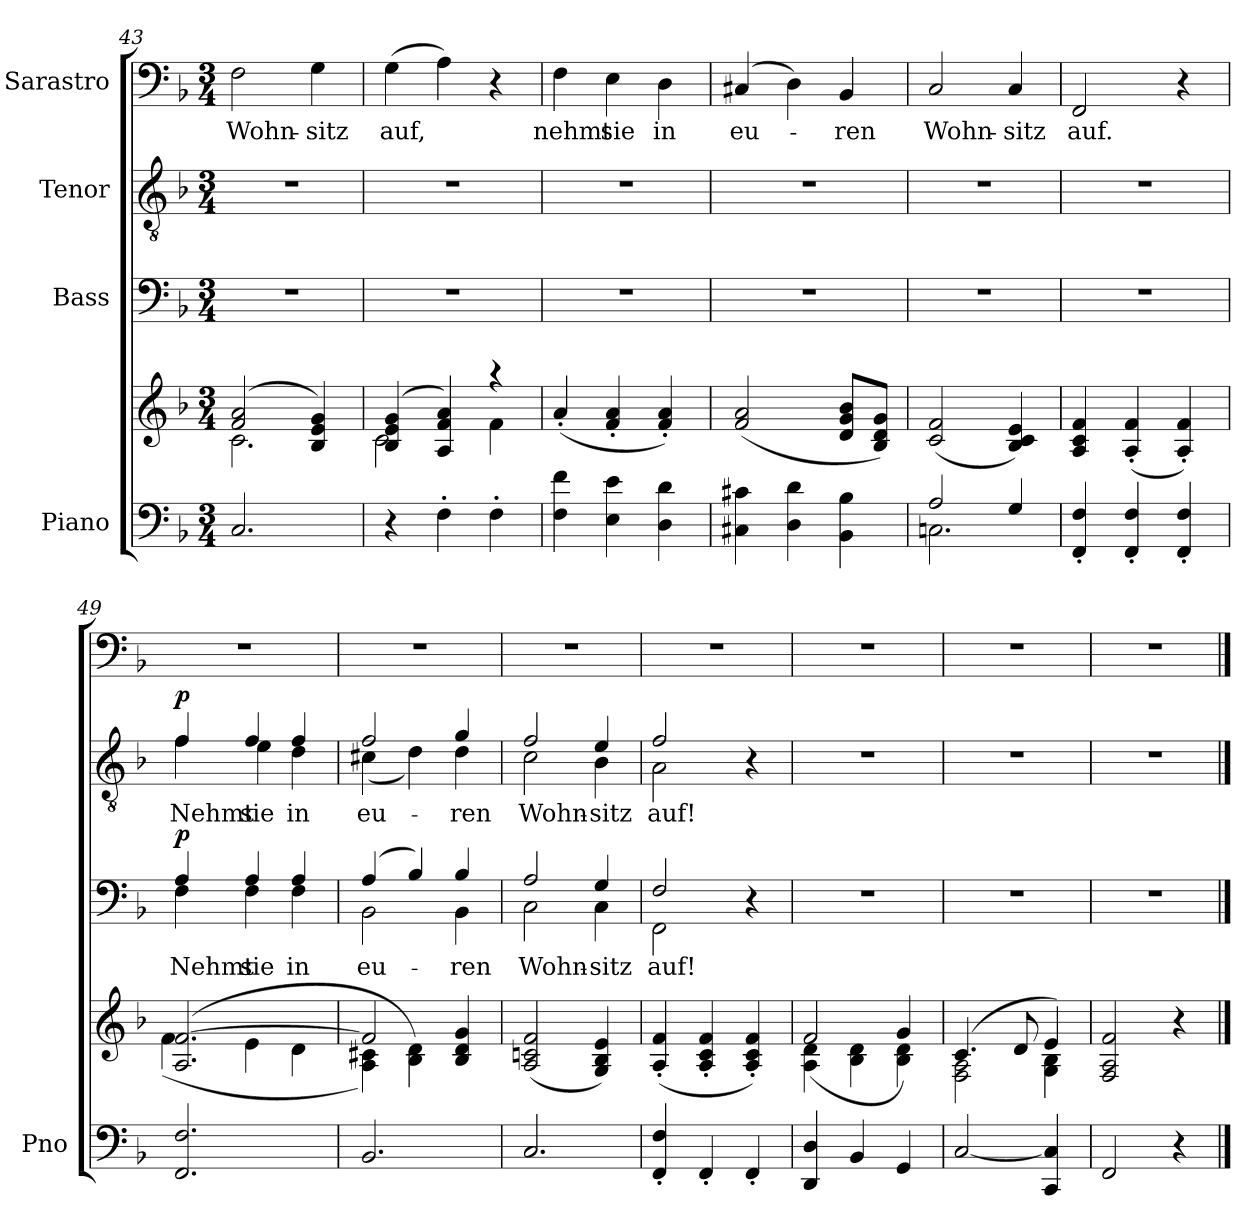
**kern	**kern	**kern	**text	**dynam	**kern	**text	**dynam	**kern	**text
*part4	*part4	*part3	*part3	*part3	*part2	*part2	*part2	*part1	*part1
*staff5	*staff4	*staff3	*staff3	*staff3	*staff2	*staff2	*staff2	*staff1	*staff1
*I"Piano	*	*I"Bass	*	*	*I"Tenor	*	*	*I"Sarastro	*
*I'Pno	*	*	*	*	*	*	*	*	*
!!LO:PB:g=z
*clefF4	*clefG2	*clefF4	*	*	*clefGv2	*	*	*clefF4	*
*k[b-]	*k[b-]	*k[b-]	*	*	*k[b-]	*	*	*k[b-]	*
*F:	*F:	*F:	*	*	*F:	*	*	*F:	*
*M3/4	*M3/4	*M3/4	*	*	*M3/4	*	*	*M3/4	*
=43	=43	=43	=43	=43	=43	=43	=43	=43	=43
*	*^	*	*	*	*	*	*	*	*
!	!	!	!	!	!	!	!	!	!	!LO:LY:b
2.C/	(>2f/ 2a/	2.c\	2.r	.	.	2.r	.	.	2F\	Wohn-
!	!	!	!	!	!	!	!	!	!	!LO:LY:b
.	4B-/ 4e/ 4g/)	.	.	.	.	.	.	.	4G\	-sitz
=44	=44	=44	=44	=44	=44	=44	=44	=44	=44	=44
!	!	!	!	!	!	!	!	!	!	!LO:LY:b
4r	(>4B-/ 4e/ 4g/	2c\	2.r	.	.	2.r	.	.	(>4G\	auf,
4F'\	4A/ 4f/ 4a/)	.	.	.	.	.	.	.	4A\)	.
4F'\	4raa	4f\	.	.	.	.	.	.	4r	.
=45	=45	=45	=45	=45	=45	=45	=45	=45	=45	=45
!	!	!	!	!	!	!	!	!	!	!LO:LY:b
*	*v	*v	*	*	*	*	*	*	*	*
4F\ 4f\	(<4a'/	2.r	.	.	2.r	.	.	4F\	nehmt
!	!	!	!	!	!	!	!	!	!LO:LY:b
4E\ 4e\	4f/' 4a/'	.	.	.	.	.	.	4E\	sie
!	!	!	!	!	!	!	!	!	!LO:LY:b
4D\ 4d\	4f/' 4a/')	.	.	.	.	.	.	4D\	in
=46	=46	=46	=46	=46	=46	=46	=46	=46	=46
!	!	!	!	!	!	!	!	!	!LO:LY:b
4C#X\ 4c#X\	(<2f/ 2a/	2.r	.	.	2.r	.	.	(>4C#X/	eu-
4D\ 4d\	.	.	.	.	.	.	.	4D\)	.
!	!	!	!	!	!	!	!	!	!LO:LY:b
4BB-\ 4B-\	8d/ 8g/ 8b-/L	.	.	.	.	.	.	4BB-/	-ren
.	8B-/ 8d/ 8g/J)	.	.	.	.	.	.	.	.
=47	=47	=47	=47	=47	=47	=47	=47	=47	=47
*^	*	*	*	*	*	*	*	*	*
!	!	!	!	!	!	!	!	!	!	!LO:LY:b
2.Cn\	2A/	(<2c/ 2f/	2.r	.	.	2.r	.	.	2C/	Wohn-
!	!	!	!	!	!	!	!	!	!	!LO:LY:b
.	4G/	4B-/ 4c/ 4e/)	.	.	.	.	.	.	4C/	-sitz
=48	=48	=48	=48	=48	=48	=48	=48	=48	=48	=48
!	!	!	!	!	!	!	!	!	!	!LO:LY:b
*v	*v	*	*	*	*	*	*	*	*	*
4FF/' 4F/'	4A/ 4c/ 4f/	2.r	.	.	2.r	.	.	2FF/	auf.
4FF/' 4F/'	(<4A/' 4f/'	.	.	.	.	.	.	.	.
4FF/' 4F/'	4A/' 4f/')	.	.	.	.	.	.	4r	.
!!LO:LB:g=z
=49	=49	=49	=49	=49	=49	=49	=49	=49	=49
*	*^	*	*	*	*	*	*	*	*
!	!	!	!LO:TX:a:B:t=Priests	!	!	!	!	!	!	!
!	!	!	!	!LO:LY:b	!LO:DY:b	!	!LO:LY:b	!LO:DY:b	!	!
*	*	*	*^	*	*	*^	*	*	*	*
2.FF/ 2.F/	(>2.A/ [2.f/	(<4f\	4A/	4F\	Nehmt	p	4f/	4f\	Nehmt	p	2.r	.
!	!	!	!	!	!LO:LY:b	!	!	!	!LO:LY:b	!	!	!
.	.	4e\	4A/	4F\	sie	.	4f/	4e\	sie	.	.	.
!	!	!	!	!	!LO:LY:b	!	!	!	!LO:LY:b	!	!	!
.	.	4d\	4A/	4F\	in	.	4f/	4d\	in	.	.	.
=50	=50	=50	=50	=50	=50	=50	=50	=50	=50	=50	=50	=50
!	!	!	!	!	!LO:LY:b	!	!	!	!LO:LY:b	!	!	!
2.BB-/	2f/]	4A\ 4c#X\)	(>4A/	2BB-\	eu-	.	2f/	(<4c#X\	eu-	.	2.r	.
.	.	4B-\ 4d\)	4B-/)	.	.	.	.	4d\)	.	.	.	.
!	!	!	!	!	!LO:LY:b	!	!	!	!LO:LY:b	!	!	!
.	4B-/ 4d/ 4g/	4ryy	4B-/	4BB-\	-ren	.	4g/	4d\	-ren	.	.	.
=51	=51	=51	=51	=51	=51	=51	=51	=51	=51	=51	=51	=51
!	!	!	!	!	!LO:LY:b	!	!	!	!LO:LY:b	!	!	!
*	*v	*v	*	*	*	*	*	*	*	*	*	*
2.C/	(<2A/ 2cn/ 2f/	2A/	2C\	Wohn-	.	2f/	2c\	Wohn-	.	2.r	.
!	!	!	!	!LO:LY:b	!	!	!	!LO:LY:b	!	!	!
.	4G/ 4B-/ 4e/)	4G/	4C\	-sitz	.	4e/	4B-\	-sitz	.	.	.
=52	=52	=52	=52	=52	=52	=52	=52	=52	=52	=52	=52
!	!	!	!	!LO:LY:b	!	!	!	!LO:LY:b	!	!	!
4FF/' 4F/'	(<4A/' 4f/'	2F/	2FF\	auf!	.	2f/	2A\	auf!	.	2.r	.
4FF'/	4A/' 4c/' 4f/'	.	.	.	.	.	.	.	.	.	.
4FF'/	4A/' 4c/' 4f/')	4r	4ryy	.	.	4r	4ryy	.	.	.	.
*	*	*v	*v	*	*	*	*	*	*	*	*
*	*	*	*	*	*v	*v	*	*	*	*
=53	=53	=53	=53	=53	=53	=53	=53	=53	=53
*	*^	*	*	*	*	*	*	*	*
4DD/ 4D/	4A\ 4d\	(>2f/	2.r	.	.	2.r	.	.	2.r	.
4BB-/	4B-\ 4d\	.	.	.	.	.	.	.	.	.
4GG/	4B-\ 4d\	4g/)	.	.	.	.	.	.	.	.
=54	=54	=54	=54	=54	=54	=54	=54	=54	=54	=54
[2C/	(>4.c/	2F\ 2A\	2.r	.	.	2.r	.	.	2.r	.
.	8d/	.	.	.	.	.	.	.	.	.
4CC/ 4C/]	4e/)	4G\ 4B-\	.	.	.	.	.	.	.	.
*	*v	*v	*	*	*	*	*	*	*	*
=55	=55	=55	=55	=55	=55	=55	=55	=55	=55
2FF/	2F/ 2A/ 2f/	2.r	.	.	2.r	.	.	2.r	.
4r	4r	.	.	.	.	.	.	.	.
==	==	==	==	==	==	==	==	==	==
*-	*-	*-	*-	*-	*-	*-	*-	*-	*-
